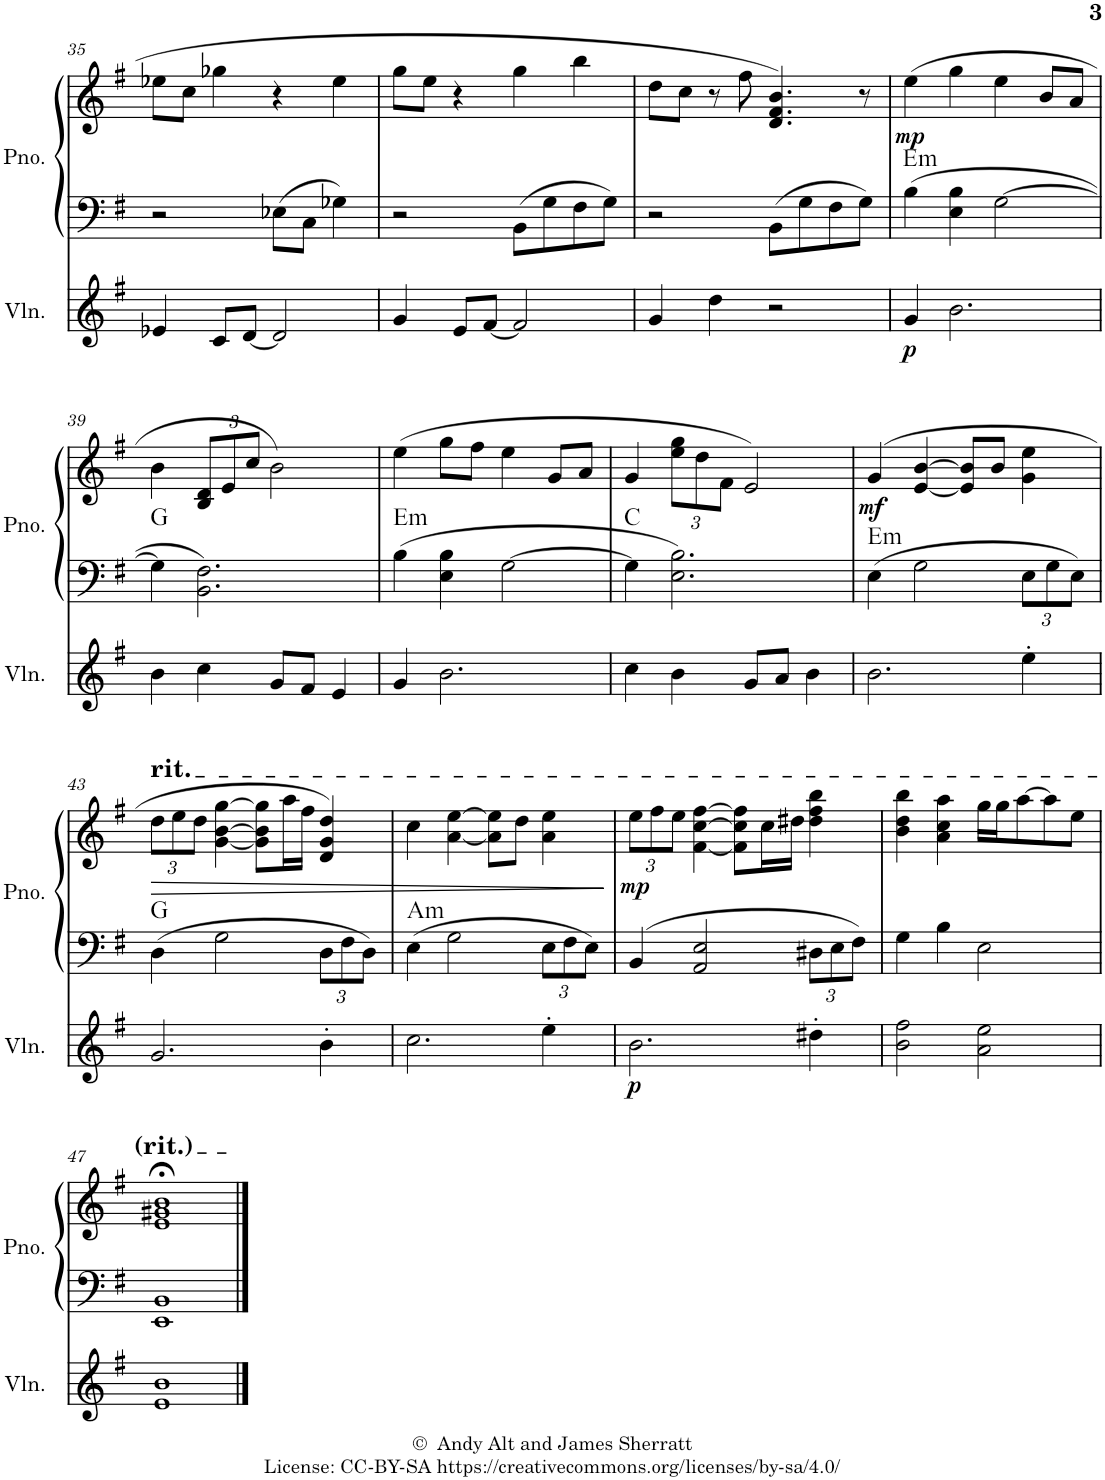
**kern	**dynam	**kern	**kern	**dynam
*part2	*part2	*part1	*part1	*part1
*staff3	*staff3	*staff2	*staff1	*staff1/2
*I"Violin	*	*I"Piano	*	*
*I'Vln.	*	*I'Pno.	*	*
!!LO:PB:g=z
*clefG2	*	*clefF4	*clefG2	*
*k[f#]	*	*k[f#]	*k[f#]	*
*M2/2	*	*M2/2	*M2/2	*
*met(c|)	*	*met(c|)	*met(c|)	*
=35	=35	=35	=35	=35
4e-X/	.	2r	8ee-X\L	.
.	.	.	8cc\J	.
8c/L	.	.	4gg-X\	.
[8d/J	.	.	.	.
2d/]	.	8E-X\L	4r	.
.	.	8C\J	.	.
.	.	4G-X\	4ee-\	.
=36	=36	=36	=36	=36
4g/	.	2r	8gg\L	.
.	.	.	8ee\J	.
8e/L	.	.	4r	.
[8f#/J	.	.	.	.
2f#/]	.	8BB\L	4gg\	.
.	.	8G\	.	.
.	.	8F#\	4bb\	.
.	.	8G\J	.	.
=37	=37	=37	=37	=37
4g/	.	2r	8dd\L	.
.	.	.	8cc\J	.
4dd\	.	.	8r	.
.	.	.	8ff#\	.
2r	.	8BB\L	4.d/ 4.f#/ 4.b/	.
.	.	8G\	.	.
.	.	8F#\	.	.
.	.	8G\J	8r	.
=38	=38	=38	=38	=38
!	!	!	!LO:TX:b:t=Em	!
!	!LO:DY:b	!	!	!LO:DY:b
4g/	p	4B\	(4ee\	mp
2.b\	.	4E\ 4B\	4gg\	.
.	.	[2G\	4ee\	.
.	.	.	8b/L	.
.	.	.	8a/J	.
!!LO:LB:g=z
=39	=39	=39	=39	=39
!	!	!	!LO:TX:b:t=G	!
4b\	.	4G\]	4b\	.
*	*	*	*Xbrackettup	*
4cc\	.	2.BB\ 2.F#\	12B/ 12d/L	.
.	.	.	12e/	.
.	.	.	12cc/J	.
8g/L	.	.	2b\)	.
8f#/J	.	.	.	.
4e/	.	.	.	.
=40	=40	=40	=40	=40
!	!	!	!LO:TX:b:t=Em	!
4g/	.	4B\	(4ee\	.
2.b\	.	4E\ 4B\	8gg\L	.
.	.	.	8ff#\J	.
.	.	[2G\	4ee\	.
.	.	.	8g/L	.
.	.	.	8a/J	.
=41	=41	=41	=41	=41
!	!	!	!LO:TX:b:t=C	!
4cc\	.	4G\]	4g/	.
4b\	.	2.E\ 2.B\	12ee\ 12gg\L	.
.	.	.	12dd\	.
.	.	.	12f#\J	.
8g/L	.	.	2e/)	.
8a/J	.	.	.	.
4b\	.	.	.	.
=42	=42	=42	=42	=42
!	!	!	!LO:TX:b:t=Em	!
!	!	!	!	!LO:DY:b
2.b\	.	4E\	(4g/	mf
.	.	2G\	[4e/ [4b/	.
.	.	.	8e/] 8b/]L	.
.	.	.	8b/J	.
*	*	*Xbrackettup	*	*
4ee'\	.	12E\L	4g\ 4ee\	.
.	.	12G\	.	.
.	.	12E\J	.	.
!!LO:LB:g=z
=43	=43	=43	=43	=43
!	!	!	!LO:TX:a:t=rit.	!
!	!	!	!LO:TX:b:t=G	!
!	!	!	!	!LO:HP:b
2.g/	.	4D\	12dd\L	>
.	.	.	12ee\	.
.	.	.	12dd\J	.
.	.	2G\	[4g\ [4b\ [4gg\	.
.	.	.	8g\] 8b\] 8gg\]L	.
.	.	.	16aa\L	.
.	.	.	16ff#\JJ	.
4b'\	.	12D\L	4d/ 4g/ 4dd/)	.
.	.	12F#\	.	.
.	.	12D\J	.	.
=44	=44	=44	=44	=44
!	!	!	!LO:TX:b:t=Am	!
2.cc\	.	4E\	4cc\	.
.	.	2G\	[4a\ [4ee\	.
.	.	.	8a\] 8ee\]L	.
.	.	.	8dd\J	.
4ee'\	.	12E\L	4a\ 4ee\	.
.	.	12F#\	.	.
.	.	12E\J	.	.
.	.	.	.	]
=45	=45	=45	=45	=45
!	!LO:DY:b	!	!	!LO:DY:b
2.b\	p	4BB/	12ee\L	mp
.	.	.	12ff#\	.
.	.	.	12ee\J	.
.	.	2AA/ 2E/	[4f#\ [4cc\ [4ff#\	.
.	.	.	8f#\] 8cc\] 8ff#\]L	.
.	.	.	16cc\L	.
.	.	.	16dd#X\JJ	.
4dd#X'\	.	12D#X\L	4dd#\ 4ff#\ 4bb\	.
.	.	12E\	.	.
.	.	12F#\J	.	.
=46	=46	=46	=46	=46
2b\ 2ff#\	.	4G\	4b\ 4dd\ 4bb\	.
.	.	4B\	4a\ 4cc\ 4aa\	.
2a\ 2ee\	.	2E\	16gg\LL	.
.	.	.	16gg\J	.
.	.	.	[8aa\	.
.	.	.	8aa\]	.
.	.	.	8ee\J	.
!!LO:LB:g=z
=47	=47	=47	=47	=47
1e 1b	.	1EE 1BB	1e;< 1g#X;< 1b;<	.
==	==	==	==	==
*-	*-	*-	*-	*-
